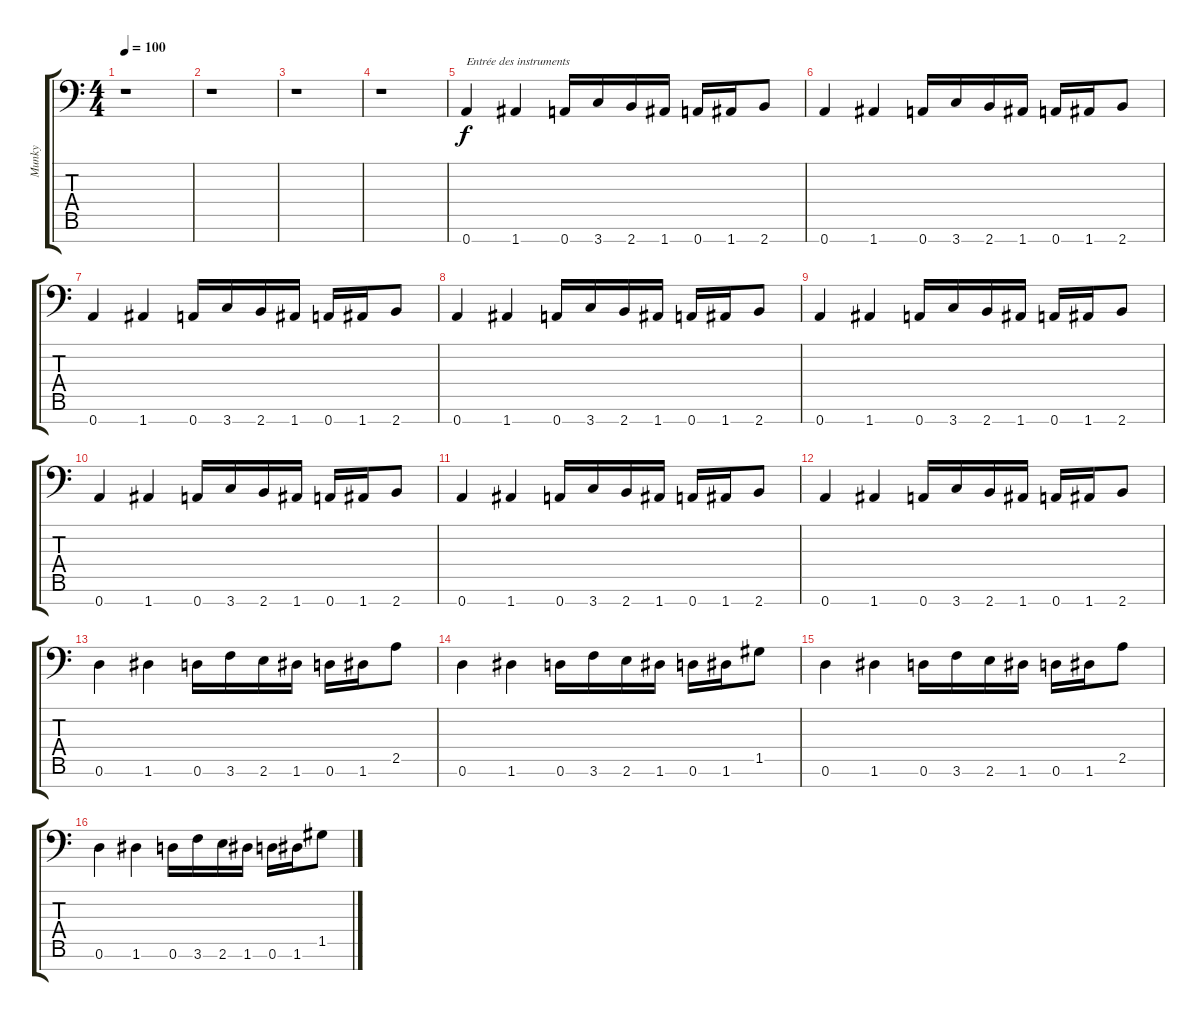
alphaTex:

\track ("Munky" "Munky") {instrument overdrivenguitar}
\staff {score tabs}
\tuning (D4 A3 F3 C3 G2 D2 A1) {hide}
\ts (4 4)
\tempo 100
\clef f4
\ks c
r.1{dy f instrument overdrivenguitar} |
r.1 |
r.1 |
r.1 |
0.7.4{txt "Entrée des instruments"} 1.7.4 0.7.16 3.7.16 2.7.16 1.7.16 0.7.16 1.7.16 2.7.8 |
0.7.4 1.7.4 0.7.16 3.7.16 2.7.16 1.7.16 0.7.16 1.7.16 2.7.8 |
0.7.4 1.7.4 0.7.16 3.7.16 2.7.16 1.7.16 0.7.16 1.7.16 2.7.8 |
0.7.4 1.7.4 0.7.16 3.7.16 2.7.16 1.7.16 0.7.16 1.7.16 2.7.8 |
0.7.4 1.7.4 0.7.16 3.7.16 2.7.16 1.7.16 0.7.16 1.7.16 2.7.8 |
0.7.4 1.7.4 0.7.16 3.7.16 2.7.16 1.7.16 0.7.16 1.7.16 2.7.8 |
0.7.4 1.7.4 0.7.16 3.7.16 2.7.16 1.7.16 0.7.16 1.7.16 2.7.8 |
0.7.4 1.7.4 0.7.16 3.7.16 2.7.16 1.7.16 0.7.16 1.7.16 2.7.8 |
0.6.4 1.6.4 0.6.16 3.6.16 2.6.16 1.6.16 0.6.16 1.6.16 2.5.8 |
0.6.4 1.6.4 0.6.16 3.6.16 2.6.16 1.6.16 0.6.16 1.6.16 1.5.8 |
0.6.4 1.6.4 0.6.16 3.6.16 2.6.16 1.6.16 0.6.16 1.6.16 2.5.8 |
0.6.4 1.6.4 0.6.16 3.6.16 2.6.16 1.6.16 0.6.16 1.6.16 1.5.8
